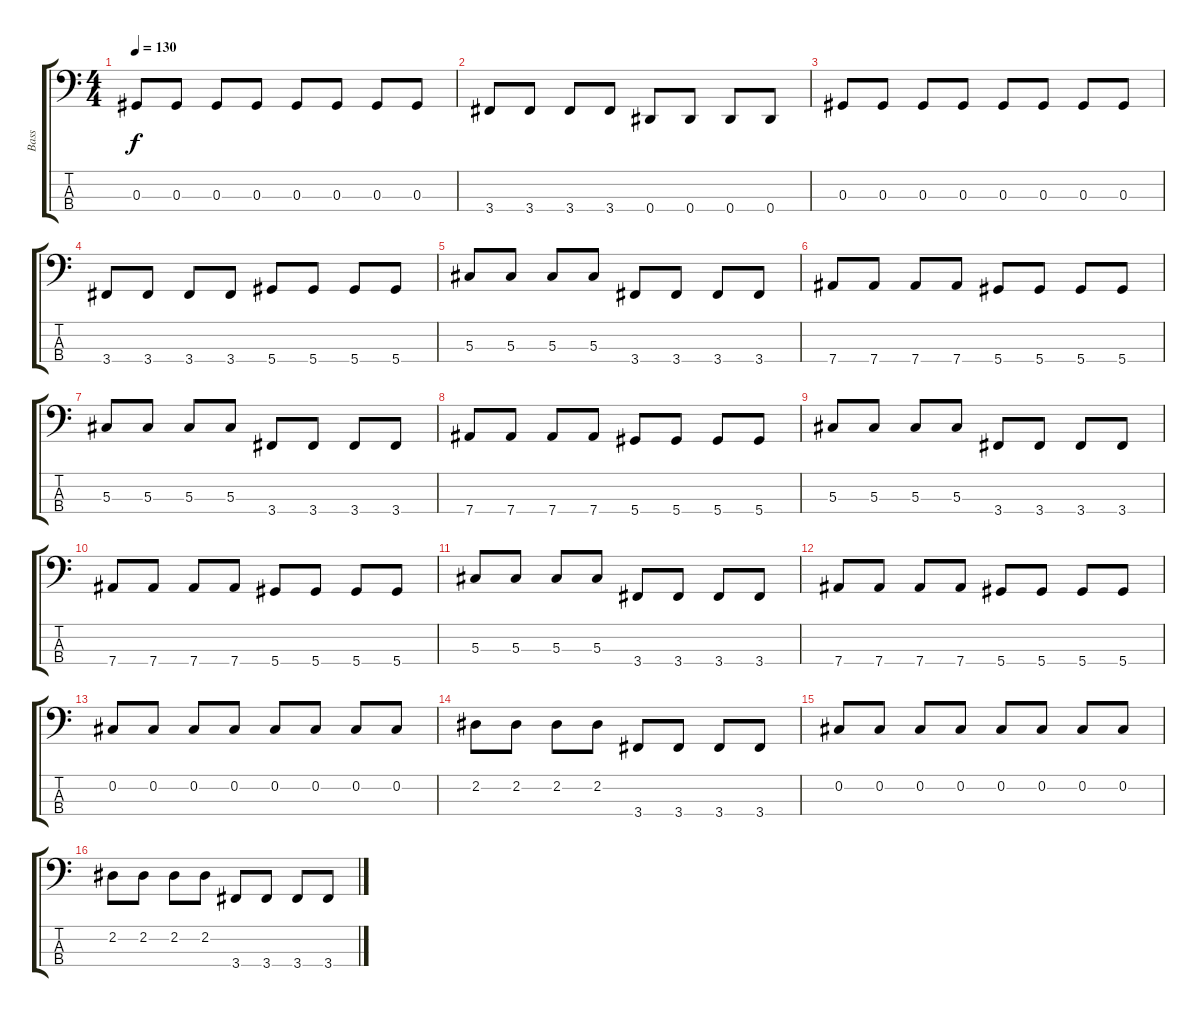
\track ("Bass" "Bass") {instrument electricbasspick}
\staff {score tabs}
\tuning (Gb2 Db2 Ab1 Eb1) {hide}
\ts (4 4)
\tempo 130
\clef f4
\ks c
0.3.8{dy f} 0.3.8 0.3.8 0.3.8 0.3.8 0.3.8 0.3.8 0.3.8 |
3.4.8 3.4.8 3.4.8 3.4.8 0.4.8 0.4.8 0.4.8 0.4.8 |
0.3.8 0.3.8 0.3.8 0.3.8 0.3.8 0.3.8 0.3.8 0.3.8 |
3.4.8 3.4.8 3.4.8 3.4.8 5.4.8 5.4.8 5.4.8 5.4.8 |
5.3.8 5.3.8 5.3.8 5.3.8 3.4.8 3.4.8 3.4.8 3.4.8 |
7.4.8 7.4.8 7.4.8 7.4.8 5.4.8 5.4.8 5.4.8 5.4.8 |
5.3.8 5.3.8 5.3.8 5.3.8 3.4.8 3.4.8 3.4.8 3.4.8 |
7.4.8 7.4.8 7.4.8 7.4.8 5.4.8 5.4.8 5.4.8 5.4.8 |
5.3.8 5.3.8 5.3.8 5.3.8 3.4.8 3.4.8 3.4.8 3.4.8 |
7.4.8 7.4.8 7.4.8 7.4.8 5.4.8 5.4.8 5.4.8 5.4.8 |
5.3.8 5.3.8 5.3.8 5.3.8 3.4.8 3.4.8 3.4.8 3.4.8 |
7.4.8 7.4.8 7.4.8 7.4.8 5.4.8 5.4.8 5.4.8 5.4.8 |
0.2.8 0.2.8 0.2.8 0.2.8 0.2.8 0.2.8 0.2.8 0.2.8 |
2.2.8 2.2.8 2.2.8 2.2.8 3.4.8 3.4.8 3.4.8 3.4.8 |
0.2.8 0.2.8 0.2.8 0.2.8 0.2.8 0.2.8 0.2.8 0.2.8 |
2.2.8 2.2.8 2.2.8 2.2.8 3.4.8 3.4.8 3.4.8 3.4.8
